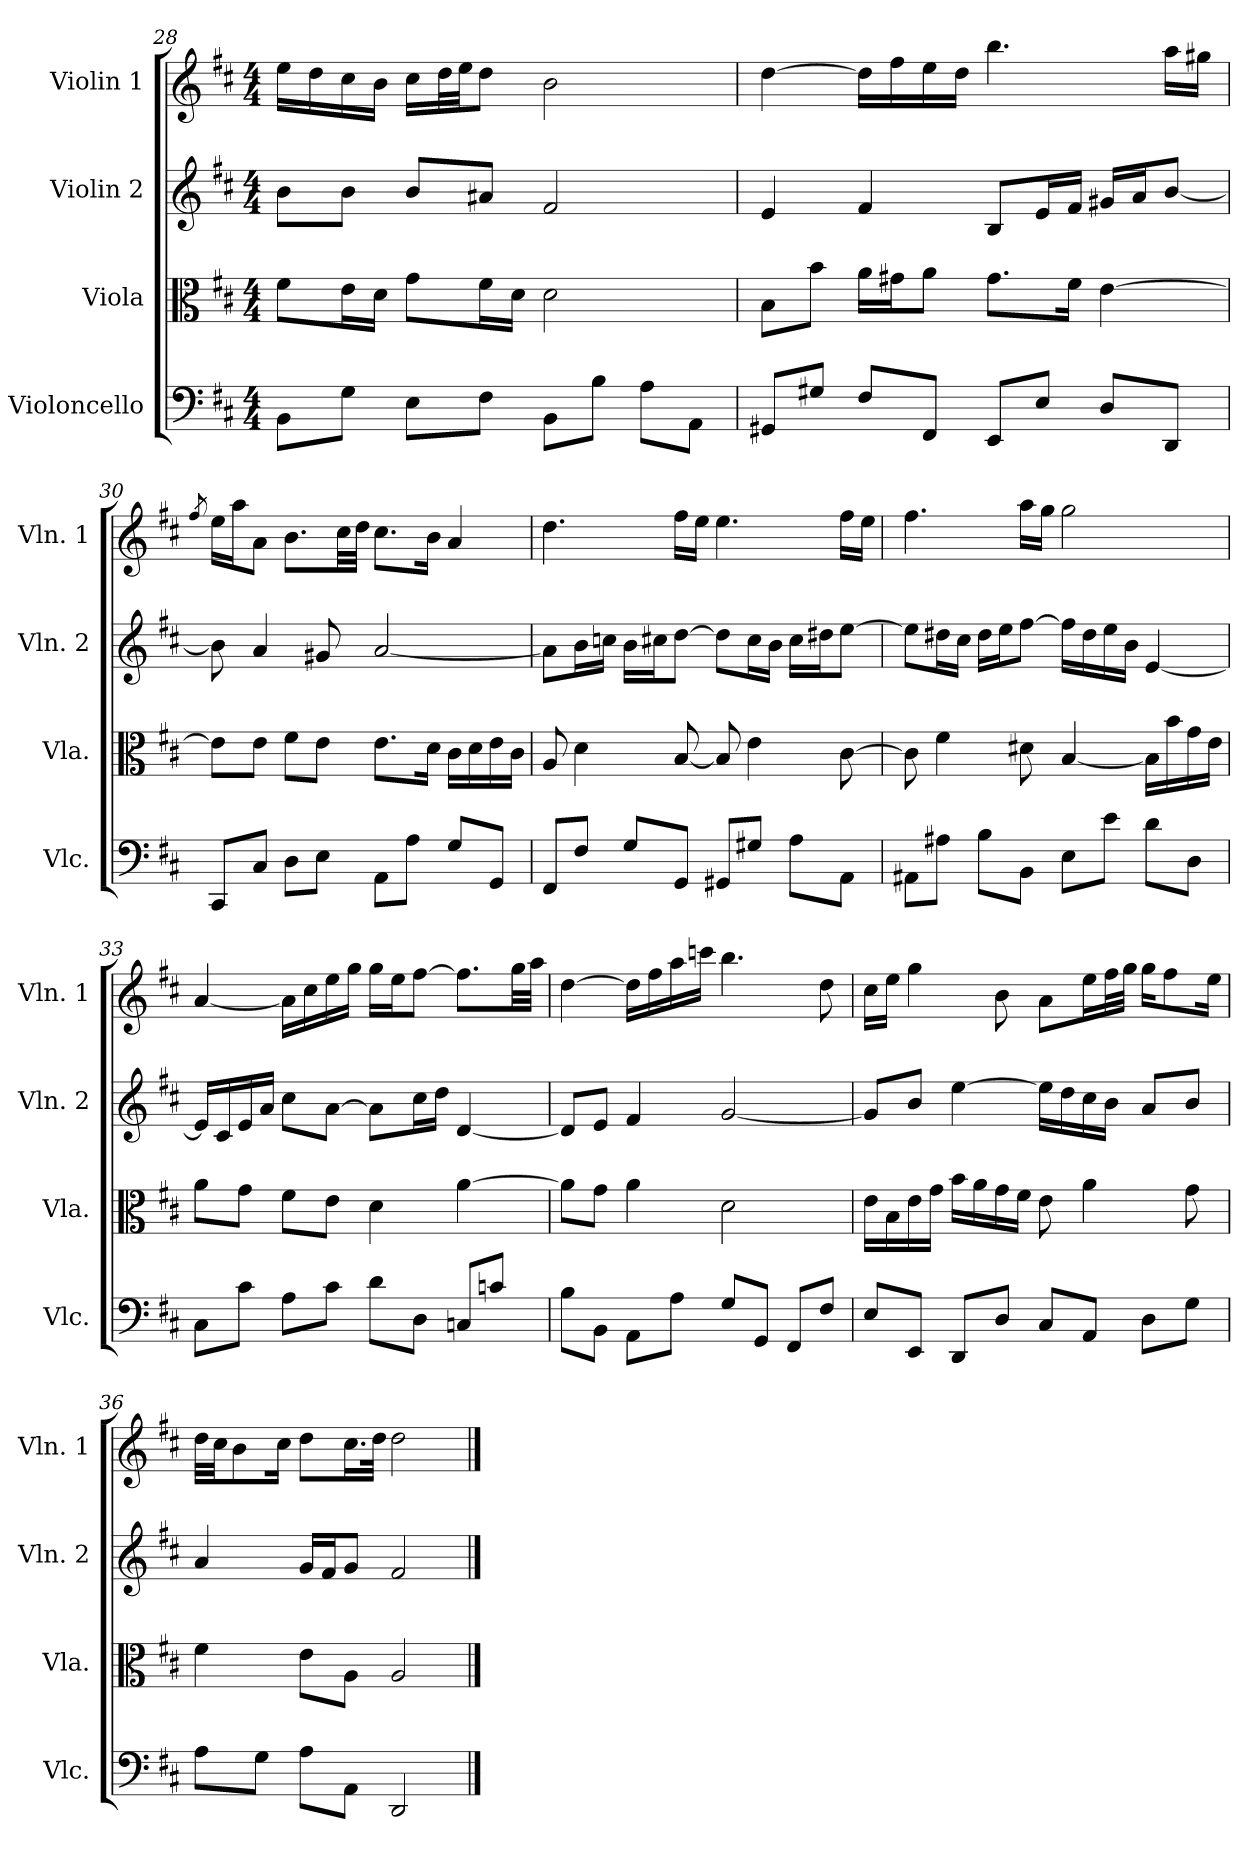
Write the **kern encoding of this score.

**kern	**kern	**kern	**kern
*part4	*part3	*part2	*part1
*staff4	*staff3	*staff2	*staff1
*I"Violoncello	*I"Viola	*I"Violin 2	*I"Violin 1
*I'Vlc.	*I'Vla.	*I'Vln. 2	*I'Vln. 1
!!LO:LB:g=z
*clefF4	*clefC3	*clefG2	*clefG2
*k[f#c#]	*k[f#c#]	*k[f#c#]	*k[f#c#]
*D:	*D:	*D:	*D:
*M4/4	*M4/4	*M4/4	*M4/4
=28	=28	=28	=28
8BB\L	8f#\L	8b\L	16ee\LL
.	.	.	16dd\
8G\J	16e\L	8b\J	16cc#\
.	16d\JJ	.	16b\JJ
8E\L	8g\L	8b/L	16cc#\LL
.	.	.	32dd\L
.	.	.	32ee\JJ
8F#\J	16f#\L	8a#X/J	8dd\J
.	16d\JJ	.	.
8BB\L	2d\	2f#/	2b\
8B\J	.	.	.
8A\L	.	.	.
8AA\J	.	.	.
=29	=29	=29	=29
8GG#X/L	8B\L	4e/	[4dd\
8G#X/J	8b\J	.	.
8F#/L	16a\LL	4f#/	16dd\LL]
.	16g#X\J	.	16ff#\
8FF#/J	8a\J	.	16ee\
.	.	.	16dd\JJ
8EE/L	8.g#\L	8B/L	4.bb\
8E/J	.	16e/L	.
.	16f#\Jk	16f#/JJ	.
8D/L	[4e\	16g#X/LL	.
.	.	16a/J	.
8DD/J	.	[8b/J	16aa\LL
.	.	.	16gg#X\JJ
=30	=30	=30	=30
.	.	.	8qff#/
8CC#/L	8e\L]	8b\]	16ee\LL
.	.	.	16aa\J
8C#/J	8e\J	4a/	8a\J
8D\L	8f#\L	.	8.b\L
8E\J	8e\J	8g#X/	.
.	.	.	32cc#\LL
.	.	.	32dd\JJJ
8AA\L	8.e\L	[2a/	8.cc#\L
8A\J	.	.	.
.	16d\Jk	.	16b\Jk
8G/L	16c#\LL	.	4a/
.	16d\	.	.
8GG/J	16e\	.	.
.	16c#\JJ	.	.
!!LO:LB:g=z
=31	=31	=31	=31
8FF#/L	8A/	8a\L]	4.dd\
8F#/J	4d\	16b\L	.
.	.	16ccn\JJ	.
8G/L	.	16b\LL	.
.	.	16cc#X\J	.
8GG/J	[8B/	[8dd\J	16ff#\LL
.	.	.	16ee\JJ
8GG#X/L	8B/]	8dd\L]	4.ee\
8G#X/J	4e\	16cc#\L	.
.	.	16b\JJ	.
8A\L	.	16cc#\LL	.
.	.	16dd#X\J	.
8AA\J	[8c#\	[8ee\J	16ff#\LL
.	.	.	16ee\JJ
=32	=32	=32	=32
8AA#X\L	8c#\]	8ee\L]	4.ff#\
8A#X\J	4f#\	16dd#X\L	.
.	.	16cc#\JJ	.
8B\L	.	16dd#\LL	.
.	.	16ee\J	.
8BB\J	8d#X\	[8ff#\J	16aa\LL
.	.	.	16gg\JJ
8E\L	[4B/	16ff#\LL]	2gg\
.	.	16dd#\	.
8e\J	.	16ee\	.
.	.	16b\JJ	.
8d\L	16B\LL]	[4e/	.
.	16b\	.	.
8D\J	16g\	.	.
.	16e\JJ	.	.
=33	=33	=33	=33
8C#\L	8a\L	16e/LL]	[4a/
.	.	16c#/	.
8c#\J	8g\J	16e/	.
.	.	16a/JJ	.
8A\L	8f#\L	8cc#\L	16a\LL]
.	.	.	16cc#\
8c#\J	8e\J	[8a\J	16ee\
.	.	.	16gg\JJ
8d\L	4d\	8a\L]	16gg\LL
.	.	.	16ee\J
8D\J	.	16cc#\L	[8ff#\J
.	.	16dd\JJ	.
8Cn/L	[4a\	[4d/	8.ff#\L]
8cn/J	.	.	.
.	.	.	32gg\LL
.	.	.	32aa\JJJ
!!LO:PB:g=z
=34	=34	=34	=34
8B\L	8a\L]	8d/L]	[4dd\
8BB\J	8g\J	8e/J	.
8AA\L	4a\	4f#/	16dd\LL]
.	.	.	16ff#\
8A\J	.	.	16aa\
.	.	.	16cccn\JJ
8G/L	2d\	[2g/	4.bb\
8GG/J	.	.	.
8FF#/L	.	.	.
8F#/J	.	.	8dd\
=35	=35	=35	=35
8E/L	16e\LL	8g/L]	16cc#\LL
.	16B\	.	16ee\JJ
8EE/J	16e\	8b/J	4gg\
.	16g\JJ	.	.
8DD/L	16b\LL	[4ee\	.
.	16a\	.	.
8D/J	16g\	.	8b\
.	16f#\JJ	.	.
8C#/L	8e\	16ee\LL]	8a\L
.	.	16dd\	.
8AA/J	4a\	16cc#\	16ee\L
.	.	16b\JJ	32ff#\L
.	.	.	32gg\JJJ
8D\L	.	8a/L	16gg\KL
.	.	.	8ff#\
8G\J	8g\	8b/J	.
.	.	.	16ee\Jk
=36	=36	=36	=36
8A\L	4f#\	4a/	32dd\LLL
.	.	.	32cc#\JJ
.	.	.	8b\
8G\J	.	.	.
.	.	.	16cc#\Jk
8A\L	8e\L	16g/LL	8dd\L
.	.	16f#/J	.
8AA\J	8A\J	8g/J	16.cc#\L
.	.	.	32dd\JJk
2DD/	2A/	2f#/	2dd\
==	==	==	==
*-	*-	*-	*-
